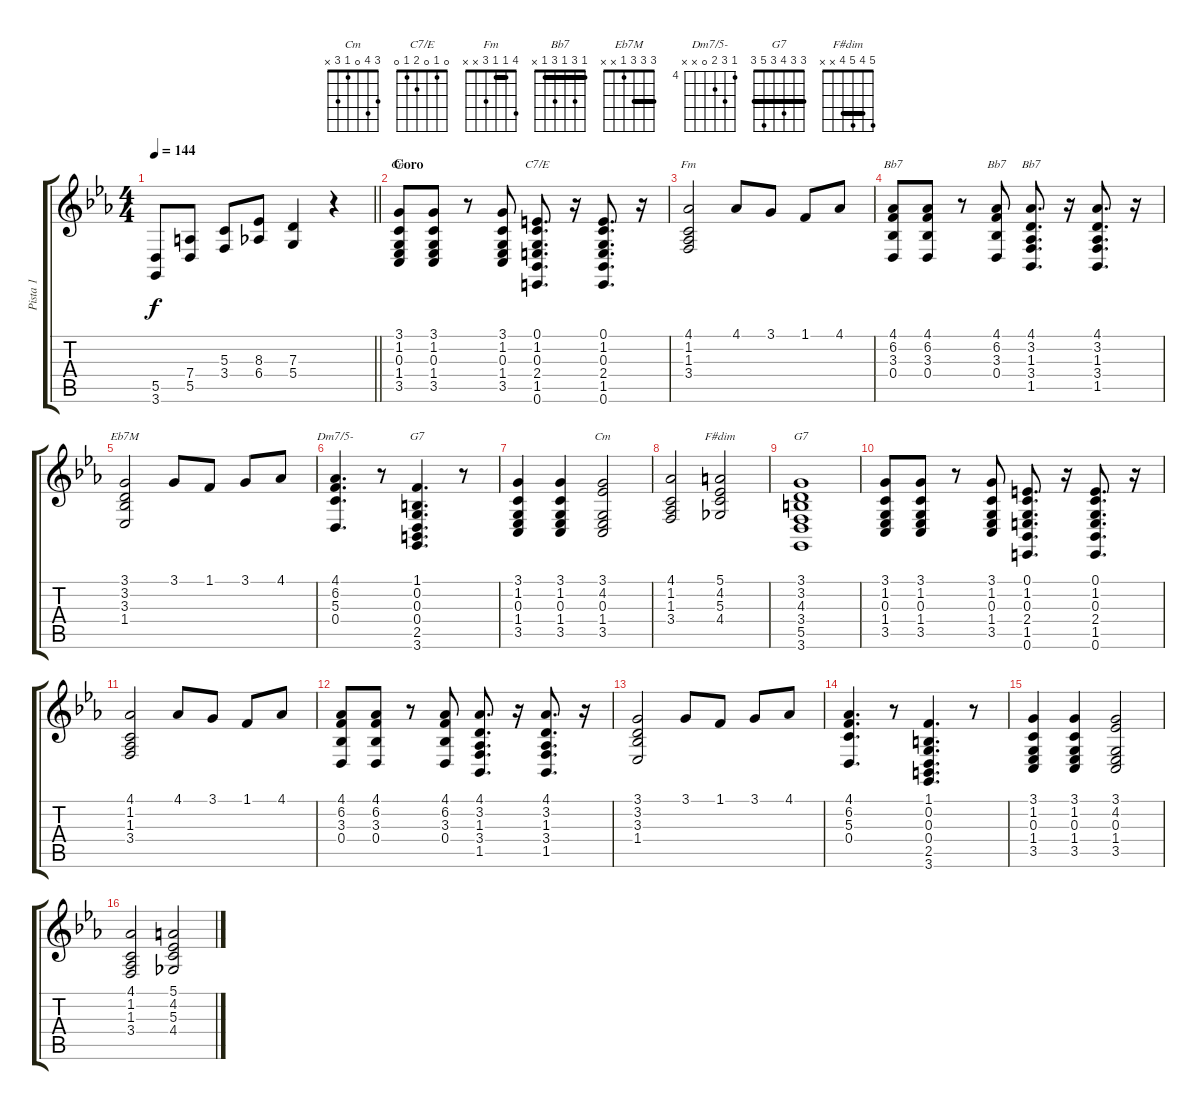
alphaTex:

\track ("Pista 1" "Pista 1") {instrument churchorgan}
\staff {score tabs}
\tuning (E4 B3 G3 D3 A2 E2) {hide}
\chord ("Cm" 3 1 0 1 3 x)
\chord ("C7/E" 0 1 0 2 1 0)
\chord ("Fm" 4 1 1 3 x x) {barre 1}
\chord ("Bb7" 4 6 3 3 5 x) {firstfret 3 barre 3}
\chord ("Bb7" 4 6 3 0 x x) {firstfret 3}
\chord ("Bb7" 1 3 1 3 1 x) {barre 1}
\chord ("Eb7M" 3 3 3 1 x x) {barre 3}
\chord ("Dm7/5-" 4 6 5 0 x x) {firstfret 4}
\chord ("G7" 1 0 0 0 2 3)
\chord ("Cm" 3 4 0 1 3 x)
\chord ("F#dim" 5 4 5 4 x x) {barre 4}
\chord ("G7" 3 3 4 3 5 3) {barre 3}
\ts (4 4)
\tempo 144
\clef g2
\barLineRight lightlight
\ks eb
(5.5 3.6).8{dy f} (7.4 5.5).8 (5.3 3.4).8 (8.3 6.4).8 (7.3 5.4).4 r.4 |
\section ("" "Coro")
(3.1 1.2 0.3 1.4 3.5).8{ch "Cm" volume 10} (3.1 1.2 0.3 1.4 3.5).8 r.8 (3.1 1.2 0.3 1.4 3.5).8 (0.1 1.2 0.3 2.4 1.5 0.6).8{d ch "C7/E"} r.16 (0.1 1.2 0.3 2.4 1.5 0.6).8{d} r.16 |
(4.1 1.2 1.3 3.4).2{ch "Fm"} 4.1.8 3.1.8 1.1.8 4.1.8 |
(4.1 6.2 3.3 0.4).8{ch "Bb7"} (4.1 6.2 3.3 0.4).8 r.8 (4.1 6.2 3.3 0.4).8{ch "Bb7"} (4.1 3.2 1.3 3.4 1.5).8{d ch "Bb7"} r.16 (4.1 3.2 1.3 3.4 1.5).8{d} r.16 |
(3.1 3.2 3.3 1.4).2{ch "Eb7M"} 3.1.8 1.1.8 3.1.8 4.1.8 |
(4.1 6.2 5.3 0.4).4{d ch "Dm7/5-"} r.8 (1.1 0.2 0.3 0.4 2.5 3.6).4{d ch "G7"} r.8 |
(3.1 1.2 0.3 1.4 3.5).4 (3.1 1.2 0.3 1.4 3.5).4 (3.1 4.2 0.3 1.4 3.5).2{ch "Cm"} |
(4.1 1.2 1.3 3.4).2 (5.1 4.2 5.3 4.4).2{ch "F#dim"} |
(3.1 3.2 4.3 3.4 5.5 3.6).1{ch "G7"} |
(3.1 1.2 0.3 1.4 3.5).8{volume 10} (3.1 1.2 0.3 1.4 3.5).8 r.8 (3.1 1.2 0.3 1.4 3.5).8 (0.1 1.2 0.3 2.4 1.5 0.6).8{d} r.16 (0.1 1.2 0.3 2.4 1.5 0.6).8{d} r.16 |
(4.1 1.2 1.3 3.4).2 4.1.8 3.1.8 1.1.8 4.1.8 |
(4.1 6.2 3.3 0.4).8 (4.1 6.2 3.3 0.4).8 r.8 (4.1 6.2 3.3 0.4).8 (4.1 3.2 1.3 3.4 1.5).8{d} r.16 (4.1 3.2 1.3 3.4 1.5).8{d} r.16 |
(3.1 3.2 3.3 1.4).2 3.1.8 1.1.8 3.1.8 4.1.8 |
(4.1 6.2 5.3 0.4).4{d} r.8 (1.1 0.2 0.3 0.4 2.5 3.6).4{d} r.8 |
(3.1 1.2 0.3 1.4 3.5).4 (3.1 1.2 0.3 1.4 3.5).4 (3.1 4.2 0.3 1.4 3.5).2 |
(4.1 1.2 1.3 3.4).2 (5.1 4.2 5.3 4.4).2
